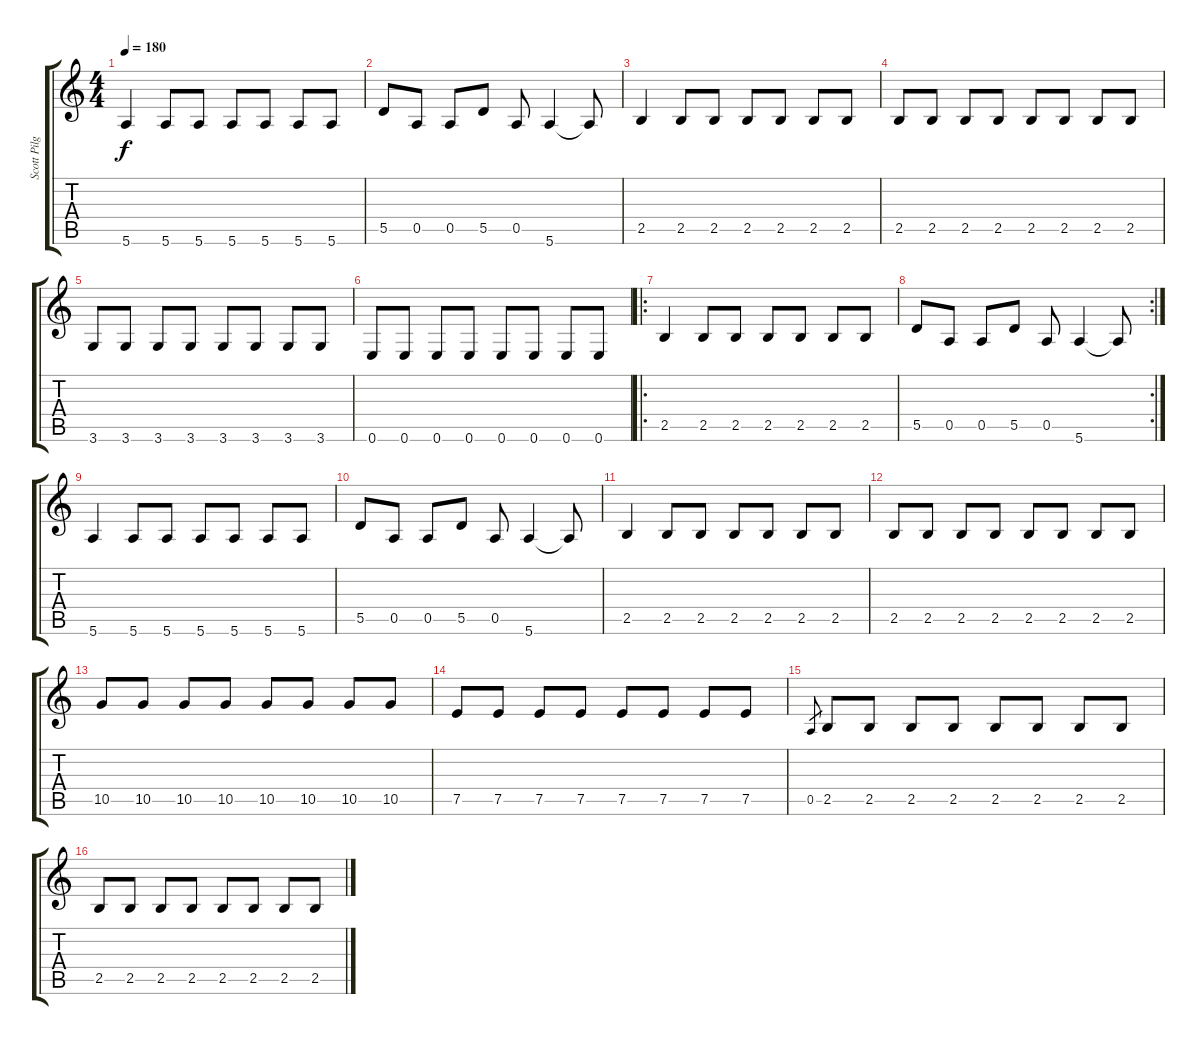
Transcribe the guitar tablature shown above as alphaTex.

\track ("Scott Pilgrim" "Scott Pilg") {instrument electricbassfinger}
\staff {score tabs}
\tuning (E4 B3 G3 D3 A2 E2) {hide}
\ts (4 4)
\tempo 180
\clef g2
\ks c
5.6.4{dy f} 5.6.8 5.6.8 5.6.8 5.6.8 5.6.8 5.6.8 |
5.5.8 0.5.8 0.5.8 5.5.8 0.5.8 5.6.4 5.6{t}.8 |
2.5.4 2.5.8 2.5.8 2.5.8 2.5.8 2.5.8 2.5.8 |
2.5.8 2.5.8 2.5.8 2.5.8 2.5.8 2.5.8 2.5.8 2.5.8 |
3.6.8 3.6.8 3.6.8 3.6.8 3.6.8 3.6.8 3.6.8 3.6.8 |
0.6.8 0.6.8 0.6.8 0.6.8 0.6.8 0.6.8 0.6.8 0.6.8 |
\ro
2.5.4 2.5.8 2.5.8 2.5.8 2.5.8 2.5.8 2.5.8 |
\rc 2
5.5.8 0.5.8 0.5.8 5.5.8 0.5.8 5.6.4 5.6{t}.8 |
5.6.4 5.6.8 5.6.8 5.6.8 5.6.8 5.6.8 5.6.8 |
5.5.8 0.5.8 0.5.8 5.5.8 0.5.8 5.6.4 5.6{t}.8 |
2.5.4 2.5.8 2.5.8 2.5.8 2.5.8 2.5.8 2.5.8 |
2.5.8 2.5.8 2.5.8 2.5.8 2.5.8 2.5.8 2.5.8 2.5.8 |
10.5.8 10.5.8 10.5.8 10.5.8 10.5.8 10.5.8 10.5.8 10.5.8 |
7.5.8 7.5.8 7.5.8 7.5.8 7.5.8 7.5.8 7.5.8 7.5.8 |
0.5.8{gr} 2.5.8 2.5.8 2.5.8 2.5.8 2.5.8 2.5.8 2.5.8 2.5.8 |
2.5.8 2.5.8 2.5.8 2.5.8 2.5.8 2.5.8 2.5.8 2.5.8
